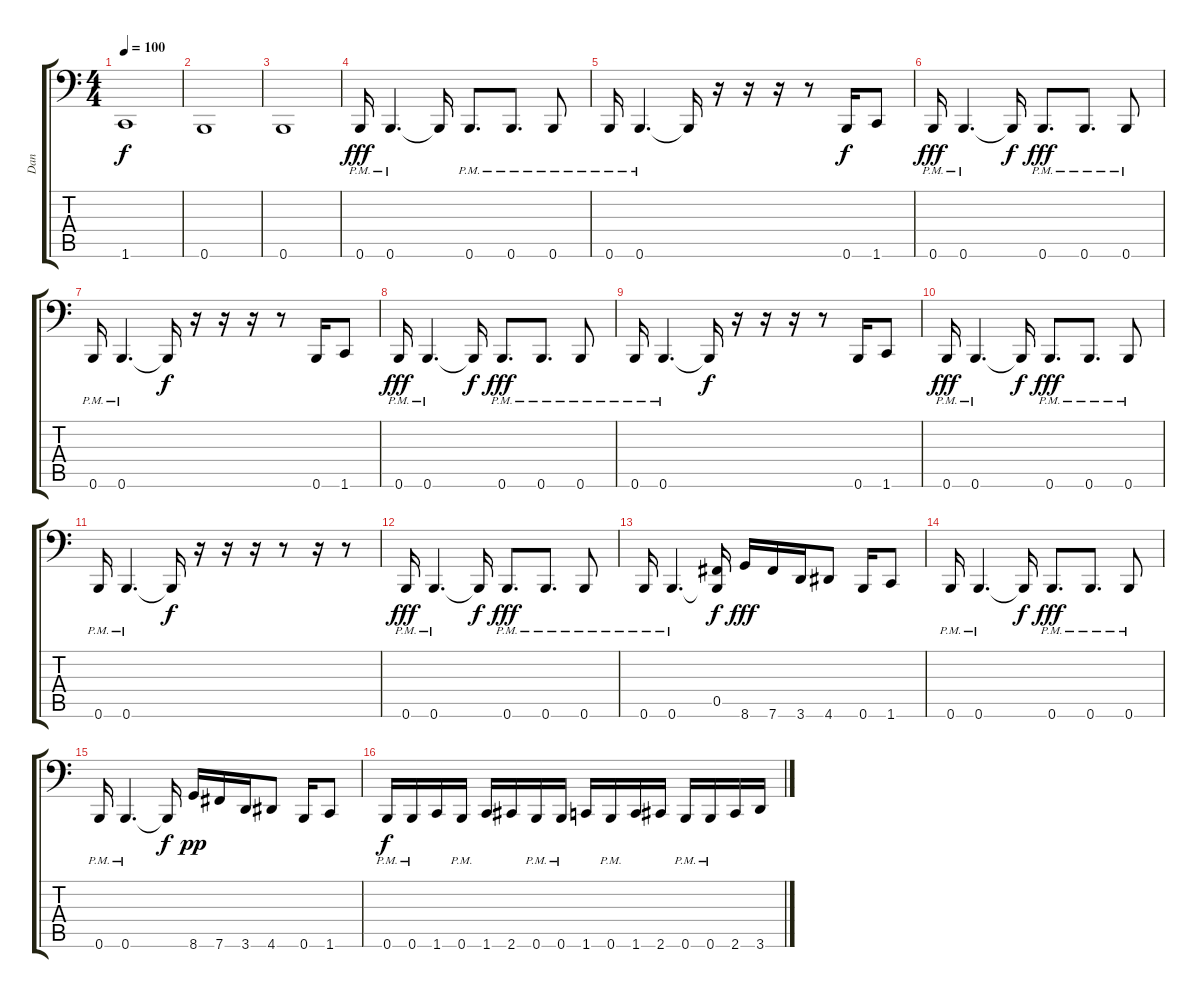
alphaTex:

\track ("Dan" "Dan") {instrument slapbass1}
\staff {score tabs}
\tuning (Db3 Ab2 E2 B1 Gb1 B0) {hide}
\ts (4 4)
\tempo 100
\clef f4
\ks c
1.6.1{dy f} |
0.6.1 |
0.6.1 |
0.6{pm}.16{dy fff} 0.6{pm}.4{d} 0.6{t}.16 0.6{pm}.8{d} 0.6{pm}.8{d} 0.6{pm}.8 |
0.6{pm}.16 0.6{pm}.4{d} 0.6{t}.16 r.16 r.16 r.16 r.8 0.6.16{dy f} 1.6.8 |
0.6{pm}.16{dy fff} 0.6{pm}.4{d} 0.6{t}.16{dy f} 0.6{pm}.8{d dy fff} 0.6{pm}.8{d} 0.6{pm}.8 |
0.6{pm}.16 0.6{pm}.4{d} 0.6{t}.16{dy f} r.16 r.16 r.16 r.8 0.6.16 1.6.8 |
0.6{pm}.16{dy fff} 0.6{pm}.4{d} 0.6{t}.16{dy f} 0.6{pm}.8{d dy fff} 0.6{pm}.8{d} 0.6{pm}.8 |
0.6{pm}.16 0.6{pm}.4{d} 0.6{t}.16{dy f} r.16 r.16 r.16 r.8 0.6.16 1.6.8 |
0.6{pm}.16{dy fff} 0.6{pm}.4{d} 0.6{t}.16{dy f} 0.6{pm}.8{d dy fff} 0.6{pm}.8{d} 0.6{pm}.8 |
0.6{pm}.16 0.6{pm}.4{d} 0.6{t}.16{dy f} r.16 r.16 r.16 r.8 r.16 r.8 |
0.6{pm}.16{dy fff} 0.6{pm}.4{d} 0.6{t}.16{dy f} 0.6{pm}.8{d dy fff} 0.6{pm}.8{d} 0.6{pm}.8 |
0.6{pm}.16 0.6{pm}.4{d} (0.5 0.6{t}).16{dy f} 8.6.16{dy fff} 7.6.16 3.6.16 4.6.8 0.6.16 1.6.8 |
0.6{pm}.16 0.6{pm}.4{d} 0.6{t}.16{dy f} 0.6{pm}.8{d dy fff} 0.6{pm}.8{d} 0.6{pm}.8 |
0.6{pm}.16 0.6{pm}.4{d} 0.6{t}.16{dy f} 8.6.16{dy pp} 7.6.16 3.6.16 4.6.8 0.6.16 1.6.8 |
0.6{pm}.16{dy f} 0.6{pm}.16 1.6.16 0.6{pm}.16 1.6.16 2.6.16 0.6{pm}.16 0.6{pm}.16 1.6.16 0.6{pm}.16 1.6.16 2.6.16 0.6{pm}.16 0.6{pm}.16 2.6.16 3.6.16
